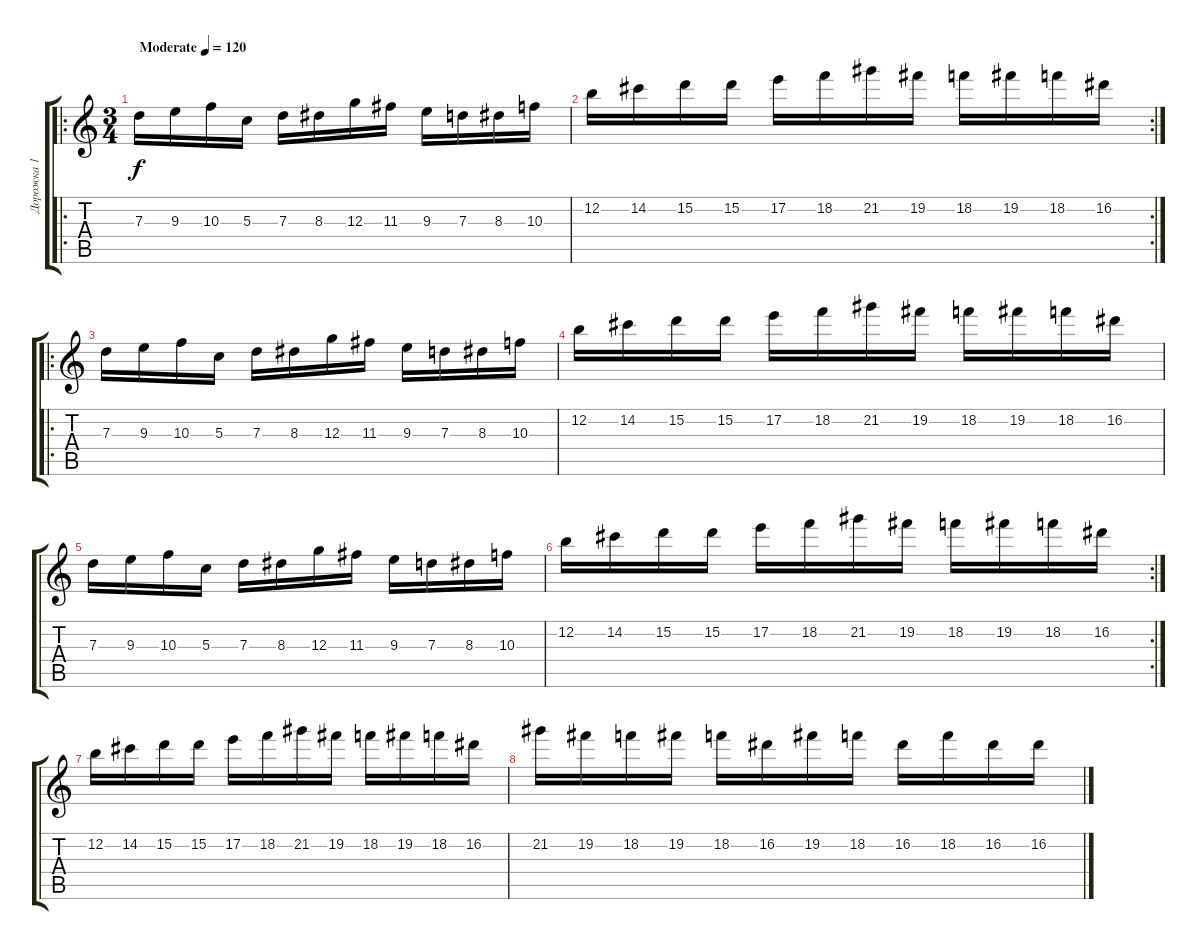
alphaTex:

\track ("Дорожка 1" "Дорожка 1") {instrument overdrivenguitar}
\staff {score tabs}
\tuning (E4 B3 G3 D3 A2 E2) {hide}
\ro
\ts (3 4)
\tempo (120 "Moderate")
\clef g2
\ks c
7.3.16{dy f instrument overdrivenguitar} 9.3.16 10.3.16 5.3.16 7.3.16 8.3.16 12.3.16 11.3.16 9.3.16 7.3.16 8.3.16 10.3.16 |
\rc 2
12.2.16 14.2.16 15.2.16 15.2.16 17.2.16 18.2.16 21.2.16 19.2.16 18.2.16 19.2.16 18.2.16 16.2.16 |
\ro
7.3.16 9.3.16 10.3.16 5.3.16 7.3.16 8.3.16 12.3.16 11.3.16 9.3.16 7.3.16 8.3.16 10.3.16 |
12.2.16 14.2.16 15.2.16 15.2.16 17.2.16 18.2.16 21.2.16 19.2.16 18.2.16 19.2.16 18.2.16 16.2.16 |
7.3.16 9.3.16 10.3.16 5.3.16 7.3.16 8.3.16 12.3.16 11.3.16 9.3.16 7.3.16 8.3.16 10.3.16 |
\rc 2
12.2.16 14.2.16 15.2.16 15.2.16 17.2.16 18.2.16 21.2.16 19.2.16 18.2.16 19.2.16 18.2.16 16.2.16 |
12.2.16 14.2.16 15.2.16 15.2.16 17.2.16 18.2.16 21.2.16 19.2.16 18.2.16 19.2.16 18.2.16 16.2.16 |
21.2.16 19.2.16 18.2.16 19.2.16 18.2.16 16.2.16 19.2.16 18.2.16 16.2.16 18.2.16 16.2.16 16.2.16
